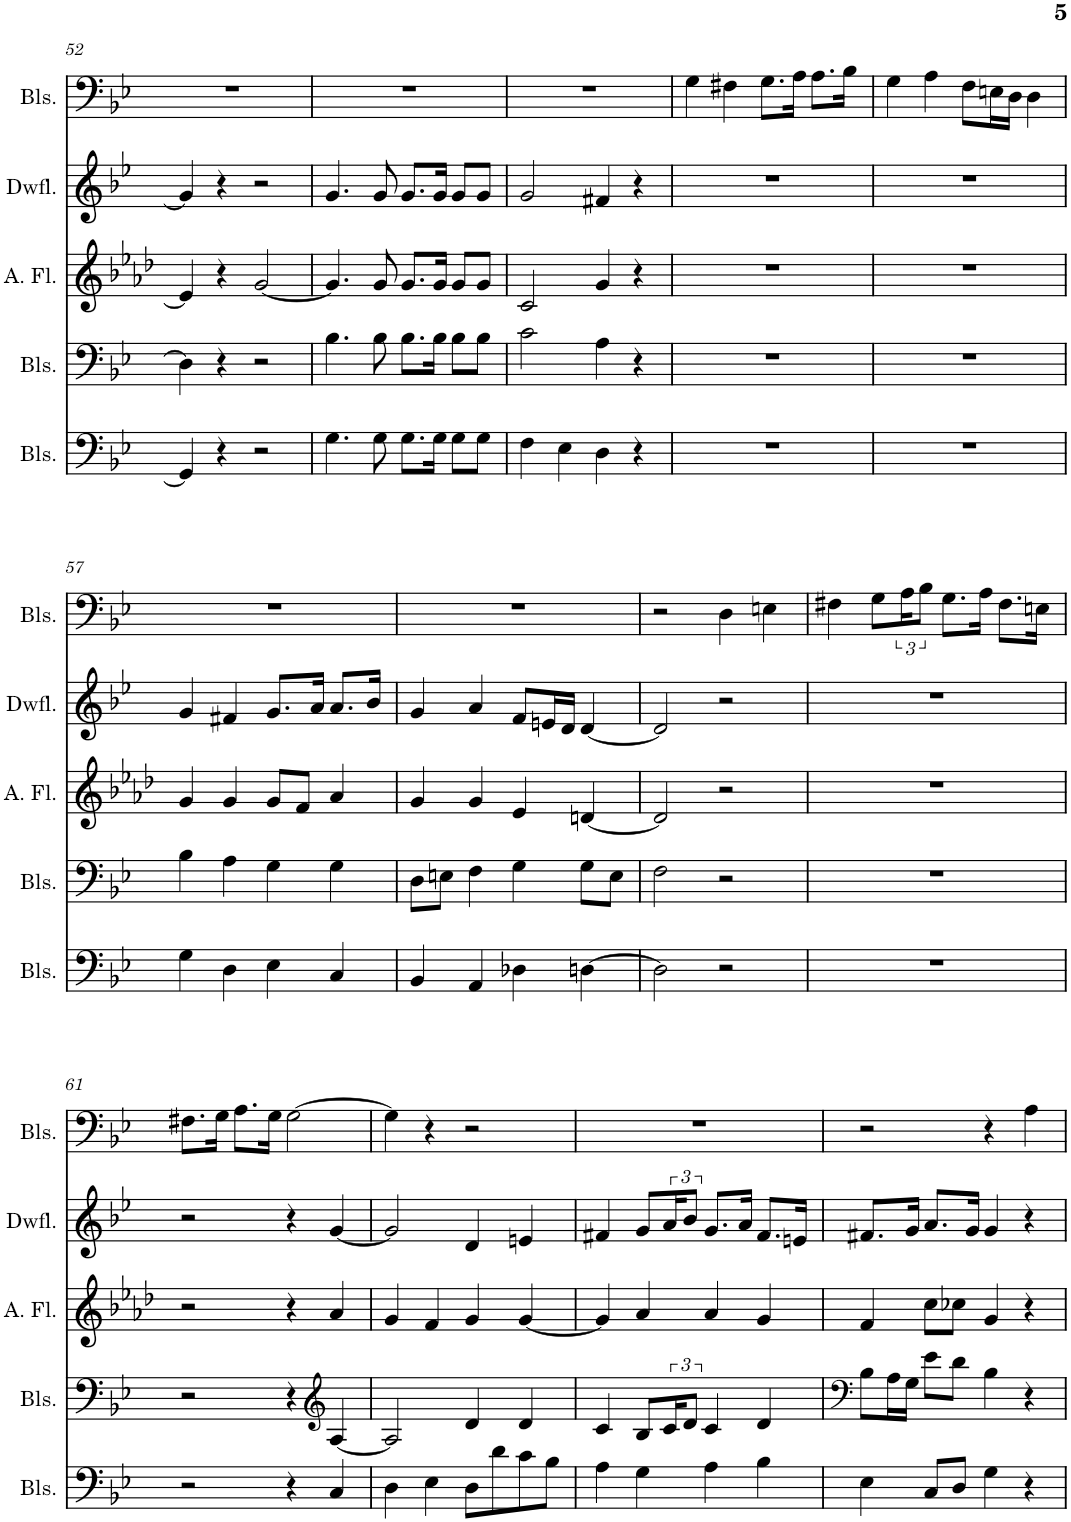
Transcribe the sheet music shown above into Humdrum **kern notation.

**kern	**kern	**kern	**kern	**kern
*part5	*part4	*part3	*part2	*part1
*staff5	*staff4	*staff3	*staff2	*staff1
*I"Blaasinstrumenten	*I"Blaasinstrumenten	*I"Alt-fluit	*I"Dwarsfluit	*I"Blaasinstrumenten
*I'Bls.	*I'Bls.	*I'A. Fl.	*I'Dwfl.	*I'Bls.
!!LO:PB:g=z
*clefF4	*clefF4	*clefG2	*clefG2	*clefF4
*	*	*Trd3c5	*	*
*k[b-e-]	*k[b-e-]	*k[b-e-a-d-]	*k[b-e-]	*k[b-e-]
*M4/4	*M4/4	*M4/4	*M4/4	*M4/4
=52	=52	=52	=52	=52
4GG/]	4D\]	4e-/]	4g/]	1r
4r	4r	4r	4r	.
2r	2r	[2g/	2r	.
=53	=53	=53	=53	=53
4.G\	4.B-\	4.g/]	4.g/	1r
8G\	8B-\	8g/	8g/	.
8.G\L	8.B-\L	8.g/L	8.g/L	.
16G\Jk	16B-\Jk	16g/Jk	16g/Jk	.
8G\L	8B-\L	8g/L	8g/L	.
8G\J	8B-\J	8g/J	8g/J	.
=54	=54	=54	=54	=54
4F\	2c\	2c/	2g/	1r
4E-\	.	.	.	.
4D\	4A\	4g/	4f#X/	.
4r	4r	4r	4r	.
=55	=55	=55	=55	=55
1r	1r	1r	1r	4G\
.	.	.	.	4F#X\
.	.	.	.	8.G\L
.	.	.	.	16A\Jk
.	.	.	.	8.A\L
.	.	.	.	16B-\Jk
=56	=56	=56	=56	=56
1r	1r	1r	1r	4G\
.	.	.	.	4A\
.	.	.	.	8F\L
.	.	.	.	16En\L
.	.	.	.	16D\JJ
.	.	.	.	4D\
!!LO:LB:g=z
=57	=57	=57	=57	=57
4G\	4B-\	4g/	4g/	1r
4D\	4A\	4g/	4f#X/	.
4E-\	4G\	8g/L	8.g/L	.
.	.	8f/J	.	.
.	.	.	16a/Jk	.
4C/	4G\	4a-/	8.a/L	.
.	.	.	16b-/Jk	.
=58	=58	=58	=58	=58
4BB-/	8D\L	4g/	4g/	1r
.	8En\J	.	.	.
4AA/	4F\	4g/	4a/	.
4D-X\	4G\	4e-/	8f/L	.
.	.	.	16en/L	.
.	.	.	16d/JJ	.
[4Dn\	8G\L	[4dn/	[4d/	.
.	8E\J	.	.	.
=59	=59	=59	=59	=59
2D\]	2F\	2d/]	2d/]	2r
2r	2r	2r	2r	4D\
.	.	.	.	4En\
=60	=60	=60	=60	=60
1r	1r	1r	1r	4F#X\
.	.	.	.	8G\L
.	.	.	.	24A\K
.	.	.	.	12B-\J
.	.	.	.	8.G\L
.	.	.	.	16A\Jk
.	.	.	.	8.F#\L
.	.	.	.	16En\Jk
!!LO:LB:g=z
=61	=61	=61	=61	=61
2r	2r	2r	2r	8.F#X\L
.	.	.	.	16G\Jk
.	.	.	.	8.A\L
.	.	.	.	16G\Jk
4r	4r	4r	4r	[2G\
*	*clefG2	*	*	*
4C/	[4A/	4a-/	[4g/	.
=62	=62	=62	=62	=62
4D\	2A/]	4g/	2g/]	4G\]
4E-\	.	4f/	.	4r
8D\L	4d/	4g/	4d/	2r
8d\	.	.	.	.
8c\	4d/	[4g/	4en/	.
8B-\J	.	.	.	.
=63	=63	=63	=63	=63
4A\	4c/	4g/]	4f#X/	1r
4G\	8B-/L	4a-/	8g/L	.
.	24c/K	.	24a/K	.
.	12d/J	.	12b-/J	.
4A\	4c/	4a-/	8.g/L	.
.	.	.	16a/Jk	.
4B-\	4d/	4g/	8.f#/L	.
.	.	.	16en/Jk	.
=64	=64	=64	=64	=64
*	*clefF4	*	*	*
4E-\	8B-\L	4f/	8.f#X/L	2r
.	16A\L	.	.	.
.	16G\JJ	.	16g/Jk	.
8C/L	8e-\L	8cc\L	8.a/L	.
8D/J	8d\J	8cc-X\J	.	.
.	.	.	16g/Jk	.
4G\	4B-\	4g/	4g/	4r
4r	4r	4r	4r	4A\
=	=	=	=	=
*-	*-	*-	*-	*-
